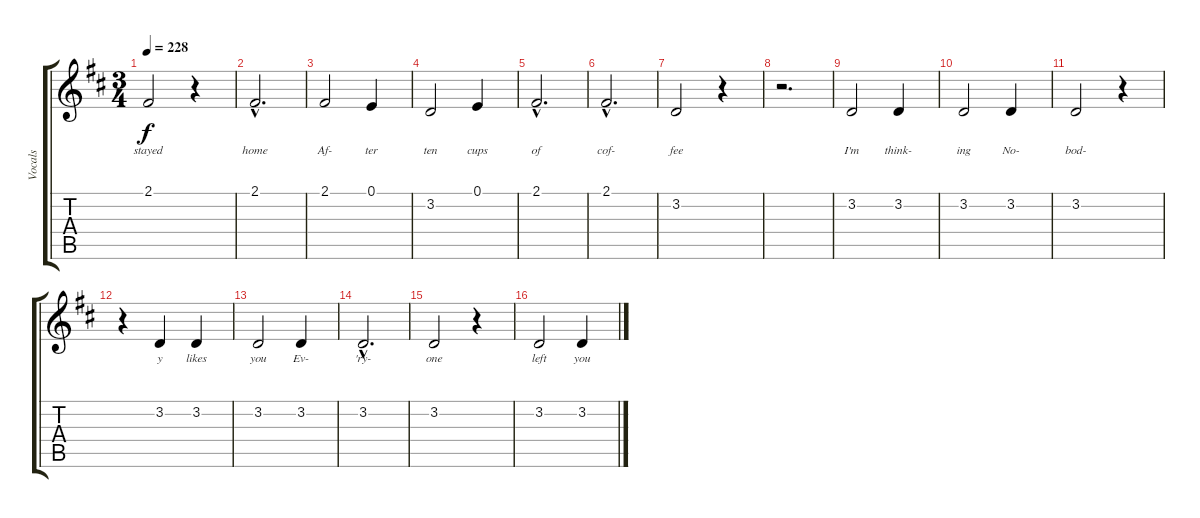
\track ("Vocals" "Vocals") {instrument clarinet}
\staff {score tabs}
\tuning (E4 B3 G3 D3 A2 E2) {hide}
\ts (3 4)
\tempo 228
\clef g2
\ks d
2.1.2{lyrics (0 "stayed") lyrics (1 "") lyrics (2 "") lyrics (3 "") lyrics (4 "") dy f} r.4 |
2.1{hac}.2{d lyrics (0 "home") lyrics (1 "") lyrics (2 "") lyrics (3 "") lyrics (4 "")} |
2.1.2{lyrics (0 "Af-") lyrics (1 "") lyrics (2 "") lyrics (3 "") lyrics (4 "")} 0.1.4{lyrics (0 "ter") lyrics (1 "") lyrics (2 "") lyrics (3 "") lyrics (4 "")} |
3.2.2{lyrics (0 "ten") lyrics (1 "") lyrics (2 "") lyrics (3 "") lyrics (4 "")} 0.1.4{lyrics (0 "cups") lyrics (1 "") lyrics (2 "") lyrics (3 "") lyrics (4 "")} |
2.1{hac}.2{d lyrics (0 "of") lyrics (1 "") lyrics (2 "") lyrics (3 "") lyrics (4 "")} |
2.1{hac}.2{d lyrics (0 "cof-") lyrics (1 "") lyrics (2 "") lyrics (3 "") lyrics (4 "")} |
3.2.2{lyrics (0 "fee") lyrics (1 "") lyrics (2 "") lyrics (3 "") lyrics (4 "")} r.4 |
r.2{d} |
3.2.2{lyrics (0 "I'm") lyrics (1 "") lyrics (2 "") lyrics (3 "") lyrics (4 "")} 3.2.4{lyrics (0 "think-") lyrics (1 "") lyrics (2 "") lyrics (3 "") lyrics (4 "")} |
3.2.2{lyrics (0 "ing") lyrics (1 "") lyrics (2 "") lyrics (3 "") lyrics (4 "")} 3.2.4{lyrics (0 "No-") lyrics (1 "") lyrics (2 "") lyrics (3 "") lyrics (4 "")} |
3.2.2{lyrics (0 "bod-") lyrics (1 "") lyrics (2 "") lyrics (3 "") lyrics (4 "")} r.4 |
r.4 3.2.4{lyrics (0 "y") lyrics (1 "") lyrics (2 "") lyrics (3 "") lyrics (4 "")} 3.2.4{lyrics (0 "likes") lyrics (1 "") lyrics (2 "") lyrics (3 "") lyrics (4 "")} |
3.2.2{lyrics (0 "you") lyrics (1 "") lyrics (2 "") lyrics (3 "") lyrics (4 "")} 3.2.4{lyrics (0 "Ev-") lyrics (1 "") lyrics (2 "") lyrics (3 "") lyrics (4 "")} |
3.2{hac}.2{d lyrics (0 "'ry-") lyrics (1 "") lyrics (2 "") lyrics (3 "") lyrics (4 "")} |
3.2.2{lyrics (0 "one") lyrics (1 "") lyrics (2 "") lyrics (3 "") lyrics (4 "")} r.4 |
3.2.2{lyrics (0 "left") lyrics (1 "") lyrics (2 "") lyrics (3 "") lyrics (4 "")} 3.2.4{lyrics (0 "you") lyrics (1 "") lyrics (2 "") lyrics (3 "") lyrics (4 "")}
